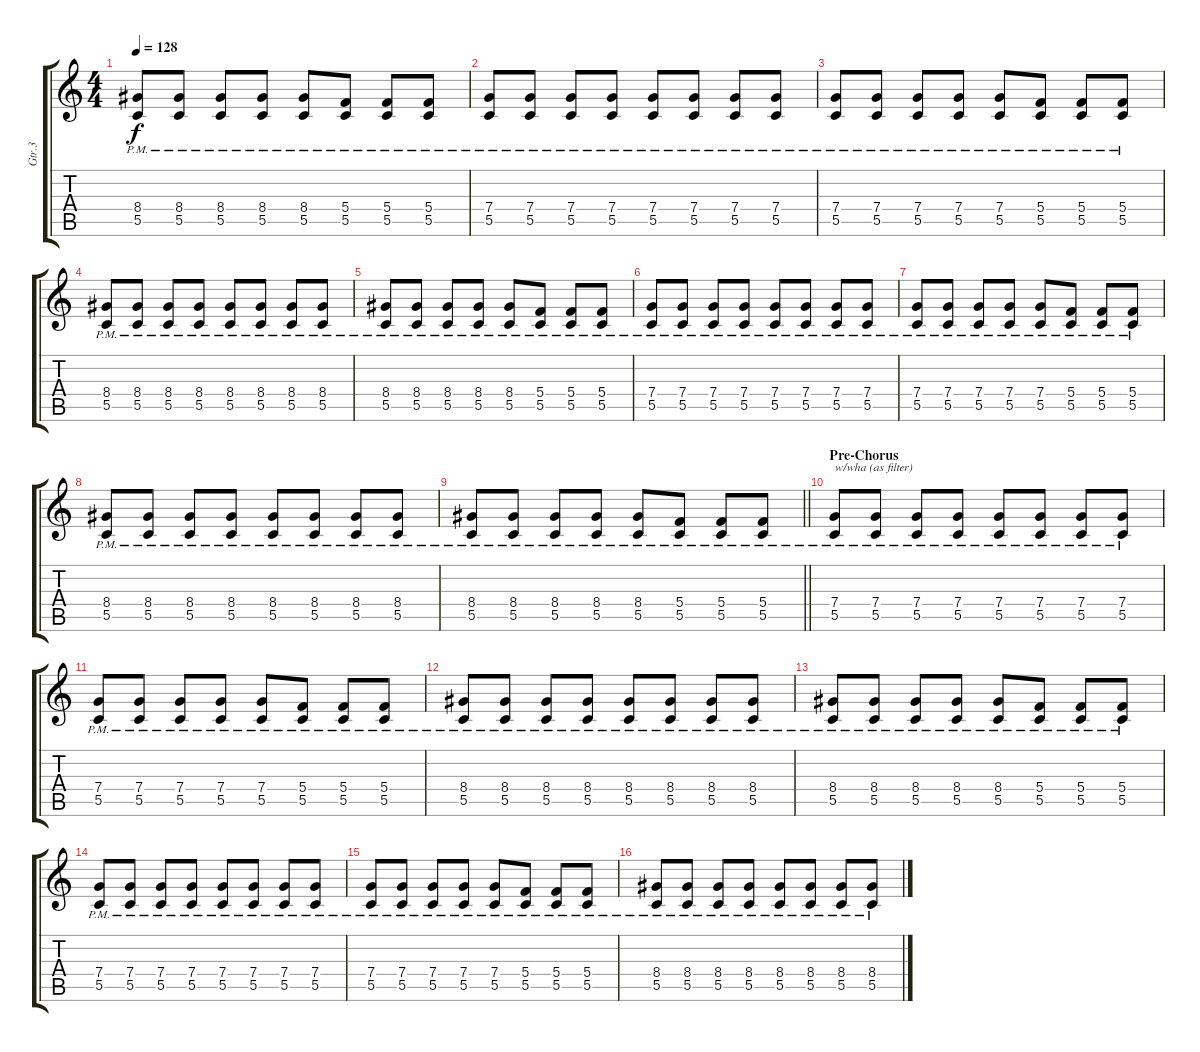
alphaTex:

\track ("Gtr.3" "Gtr.3") {instrument electricguitarjazz}
\staff {score tabs}
\tuning (D4 A3 F3 C3 G2 C2) {hide}
\ts (4 4)
\tempo 128
\clef g2
\ks c
(8.4{pm} 5.5{pm}).8{dy f} (8.4{pm} 5.5{pm}).8 (8.4{pm} 5.5{pm}).8 (8.4{pm} 5.5{pm}).8 (8.4{pm} 5.5{pm}).8 (5.4{pm} 5.5{pm}).8 (5.4{pm} 5.5{pm}).8 (5.4{pm} 5.5{pm}).8 |
(7.4{pm} 5.5{pm}).8 (7.4{pm} 5.5{pm}).8 (7.4{pm} 5.5{pm}).8 (7.4{pm} 5.5{pm}).8 (7.4{pm} 5.5{pm}).8 (7.4{pm} 5.5{pm}).8 (7.4{pm} 5.5{pm}).8 (7.4{pm} 5.5{pm}).8 |
(7.4{pm} 5.5{pm}).8 (7.4{pm} 5.5{pm}).8 (7.4{pm} 5.5{pm}).8 (7.4{pm} 5.5{pm}).8 (7.4{pm} 5.5{pm}).8 (5.4{pm} 5.5{pm}).8 (5.4{pm} 5.5{pm}).8 (5.4{pm} 5.5{pm}).8 |
(8.4{pm} 5.5{pm}).8 (8.4{pm} 5.5{pm}).8 (8.4{pm} 5.5{pm}).8 (8.4{pm} 5.5{pm}).8 (8.4{pm} 5.5{pm}).8 (8.4{pm} 5.5{pm}).8 (8.4{pm} 5.5{pm}).8 (8.4{pm} 5.5{pm}).8 |
(8.4{pm} 5.5{pm}).8 (8.4{pm} 5.5{pm}).8 (8.4{pm} 5.5{pm}).8 (8.4{pm} 5.5{pm}).8 (8.4{pm} 5.5{pm}).8 (5.4{pm} 5.5{pm}).8 (5.4{pm} 5.5{pm}).8 (5.4{pm} 5.5{pm}).8 |
(7.4{pm} 5.5{pm}).8 (7.4{pm} 5.5{pm}).8 (7.4{pm} 5.5{pm}).8 (7.4{pm} 5.5{pm}).8 (7.4{pm} 5.5{pm}).8 (7.4{pm} 5.5{pm}).8 (7.4{pm} 5.5{pm}).8 (7.4{pm} 5.5{pm}).8 |
(7.4{pm} 5.5{pm}).8 (7.4{pm} 5.5{pm}).8 (7.4{pm} 5.5{pm}).8 (7.4{pm} 5.5{pm}).8 (7.4{pm} 5.5{pm}).8 (5.4{pm} 5.5{pm}).8 (5.4{pm} 5.5{pm}).8 (5.4{pm} 5.5{pm}).8 |
(8.4{pm} 5.5{pm}).8 (8.4{pm} 5.5{pm}).8 (8.4{pm} 5.5{pm}).8 (8.4{pm} 5.5{pm}).8 (8.4{pm} 5.5{pm}).8 (8.4{pm} 5.5{pm}).8 (8.4{pm} 5.5{pm}).8 (8.4{pm} 5.5{pm}).8 |
\barLineRight lightlight
(8.4{pm} 5.5{pm}).8 (8.4{pm} 5.5{pm}).8 (8.4{pm} 5.5{pm}).8 (8.4{pm} 5.5{pm}).8 (8.4{pm} 5.5{pm}).8 (5.4{pm} 5.5{pm}).8 (5.4{pm} 5.5{pm}).8 (5.4{pm} 5.5{pm}).8 |
\section ("" "Pre-Chorus")
(7.4{pm} 5.5{pm}).8{txt "w/wha (as filter)" instrument electricguitarmuted} (7.4{pm} 5.5{pm}).8 (7.4{pm} 5.5{pm}).8 (7.4{pm} 5.5{pm}).8 (7.4{pm} 5.5{pm}).8 (7.4{pm} 5.5{pm}).8 (7.4{pm} 5.5{pm}).8 (7.4{pm} 5.5{pm}).8 |
(7.4{pm} 5.5{pm}).8 (7.4{pm} 5.5{pm}).8 (7.4{pm} 5.5{pm}).8 (7.4{pm} 5.5{pm}).8 (7.4{pm} 5.5{pm}).8 (5.4{pm} 5.5{pm}).8 (5.4{pm} 5.5{pm}).8 (5.4{pm} 5.5{pm}).8 |
(8.4{pm} 5.5{pm}).8 (8.4{pm} 5.5{pm}).8 (8.4{pm} 5.5{pm}).8 (8.4{pm} 5.5{pm}).8 (8.4{pm} 5.5{pm}).8 (8.4{pm} 5.5{pm}).8 (8.4{pm} 5.5{pm}).8 (8.4{pm} 5.5{pm}).8 |
(8.4{pm} 5.5{pm}).8 (8.4{pm} 5.5{pm}).8 (8.4{pm} 5.5{pm}).8 (8.4{pm} 5.5{pm}).8 (8.4{pm} 5.5{pm}).8 (5.4{pm} 5.5{pm}).8 (5.4{pm} 5.5{pm}).8 (5.4{pm} 5.5{pm}).8 |
(7.4{pm} 5.5{pm}).8 (7.4{pm} 5.5{pm}).8 (7.4{pm} 5.5{pm}).8 (7.4{pm} 5.5{pm}).8 (7.4{pm} 5.5{pm}).8 (7.4{pm} 5.5{pm}).8 (7.4{pm} 5.5{pm}).8 (7.4{pm} 5.5{pm}).8 |
(7.4{pm} 5.5{pm}).8 (7.4{pm} 5.5{pm}).8 (7.4{pm} 5.5{pm}).8 (7.4{pm} 5.5{pm}).8 (7.4{pm} 5.5{pm}).8 (5.4{pm} 5.5{pm}).8 (5.4{pm} 5.5{pm}).8 (5.4{pm} 5.5{pm}).8 |
(8.4{pm} 5.5{pm}).8 (8.4{pm} 5.5{pm}).8 (8.4{pm} 5.5{pm}).8 (8.4{pm} 5.5{pm}).8 (8.4{pm} 5.5{pm}).8 (8.4{pm} 5.5{pm}).8 (8.4{pm} 5.5{pm}).8 (8.4{pm} 5.5{pm}).8
